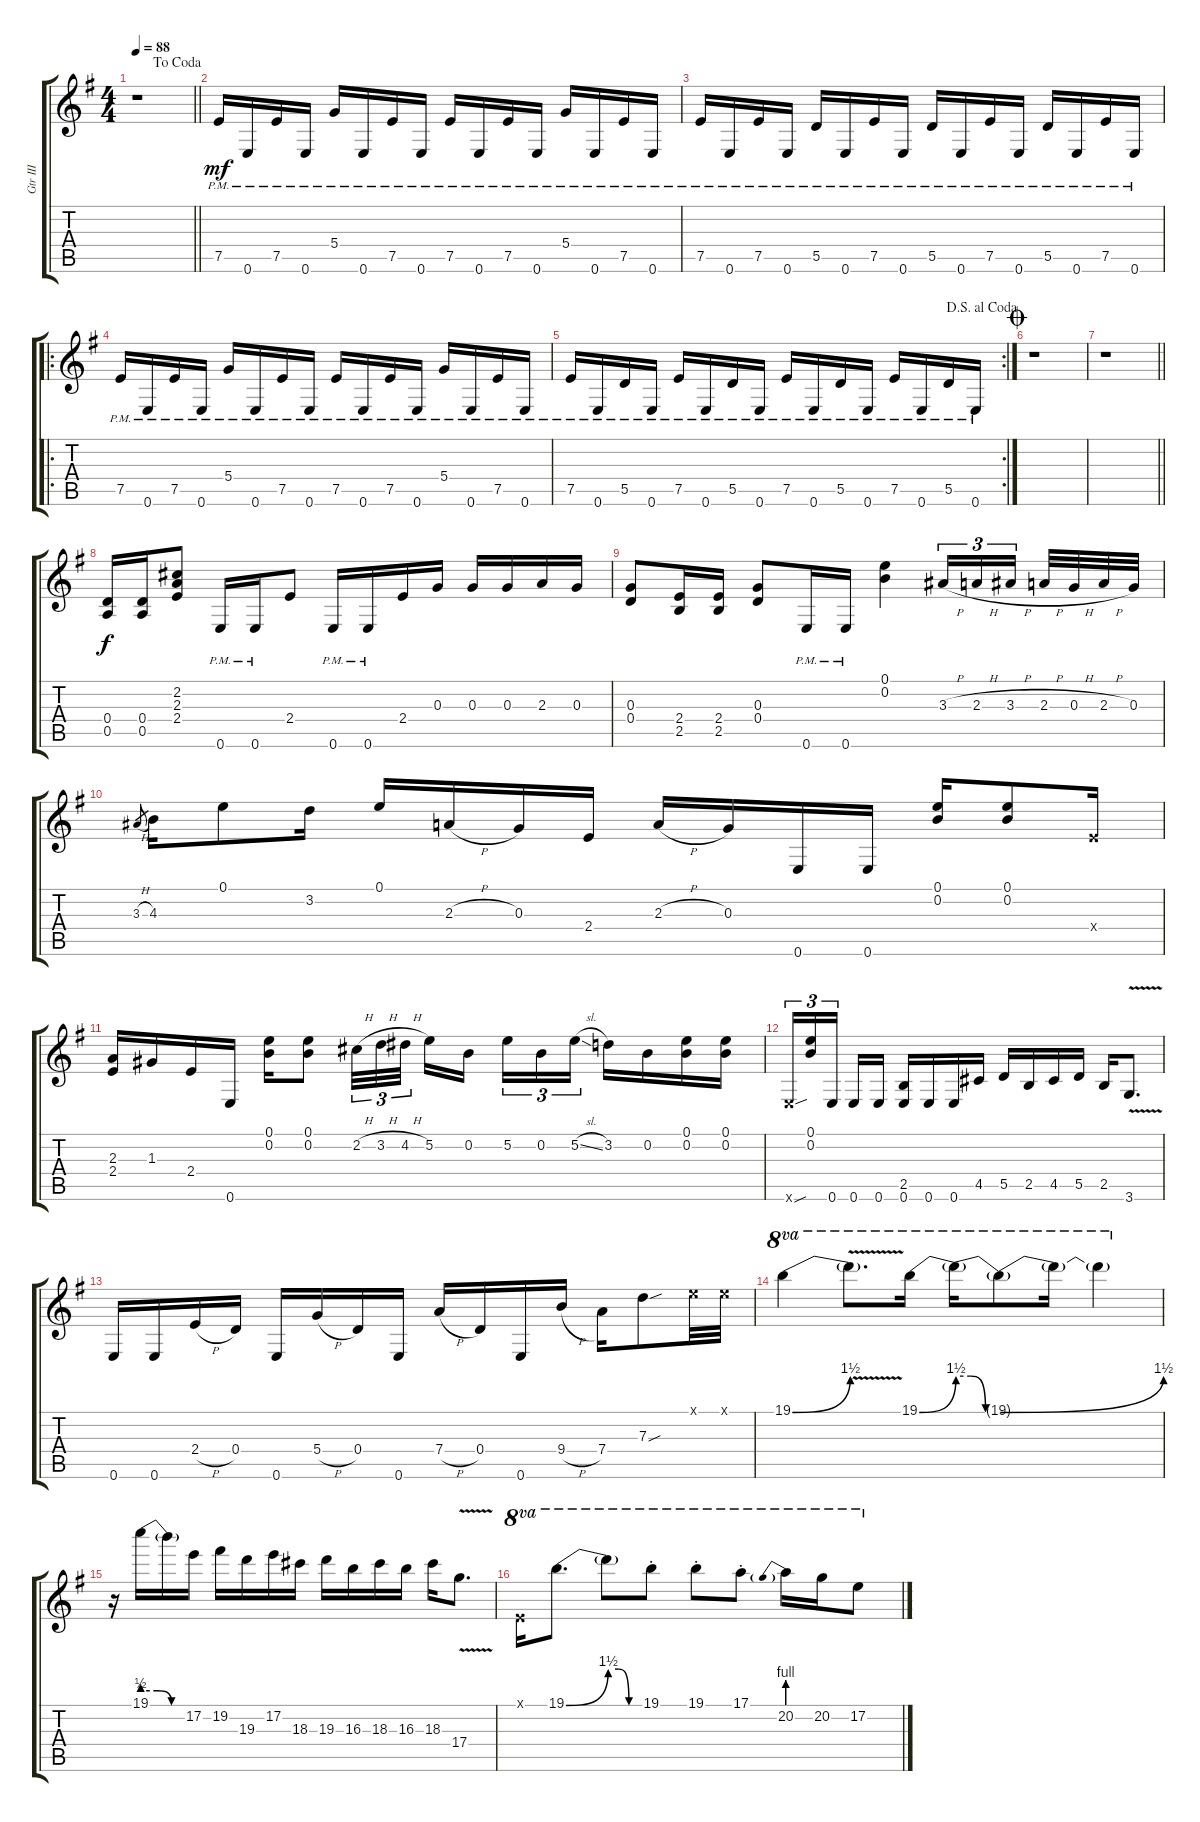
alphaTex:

\track ("Gtr III" "Gtr III") {instrument overdrivenguitar}
\staff {score tabs}
\tuning (E4 B3 G3 D3 A2 E2) {hide}
\ts (4 4)
\jump dacoda
\tempo 88
\clef g2
\barLineRight lightlight
\ks g
r.1{dy f} |
7.5{pm}.16{dy mf} 0.6{pm}.16 7.5{pm}.16 0.6{pm}.16 5.4{pm}.16 0.6{pm}.16 7.5{pm}.16 0.6{pm}.16 7.5{pm}.16 0.6{pm}.16 7.5{pm}.16 0.6{pm}.16 5.4{pm}.16 0.6{pm}.16 7.5{pm}.16 0.6{pm}.16 |
7.5{pm}.16 0.6{pm}.16 7.5{pm}.16 0.6{pm}.16 5.5{pm}.16 0.6{pm}.16 7.5{pm}.16 0.6{pm}.16 5.5{pm}.16 0.6{pm}.16 7.5{pm}.16 0.6{pm}.16 5.5{pm}.16 0.6{pm}.16 7.5{pm}.16 0.6{pm}.16 |
\ro
7.5{pm}.16 0.6{pm}.16 7.5{pm}.16 0.6{pm}.16 5.4{pm}.16 0.6{pm}.16 7.5{pm}.16 0.6{pm}.16 7.5{pm}.16 0.6{pm}.16 7.5{pm}.16 0.6{pm}.16 5.4{pm}.16 0.6{pm}.16 7.5{pm}.16 0.6{pm}.16 |
\rc 2
\jump dalsegnoalcoda
7.5{pm}.16 0.6{pm}.16 5.5{pm}.16 0.6{pm}.16 7.5{pm}.16 0.6{pm}.16 5.5{pm}.16 0.6{pm}.16 7.5{pm}.16 0.6{pm}.16 5.5{pm}.16 0.6{pm}.16 7.5{pm}.16 0.6{pm}.16 5.5{pm}.16 0.6{pm}.16 |
\jump coda
r.1 |
\barLineRight lightlight
r.1 |
(0.4 0.5).16{dy f} (0.4 0.5).16 (2.2 2.3 2.4).8 0.6{pm}.16 0.6{pm}.16 2.4.8 0.6{pm}.16 0.6{pm}.16 2.4.16 0.3.16 0.3.16 0.3.16 2.3.16 0.3.16 |
(0.3 0.4).8 (2.4 2.5).16 (2.4 2.5).16 (0.3 0.4).8 0.6{pm}.16 0.6{pm}.16 (0.1 0.2).4 3.3{h}.16{tu (3 2)} 2.3{h}.16{tu (3 2)} 3.3{h}.16{tu (3 2) beam splitsecondary} 2.3{h}.32 0.3{h}.32 2.3{h}.32 0.3.32 |
3.3{h}.8{gr} 4.3.16 0.1.8 3.2.16 0.1.16 2.3{h}.16 0.3.16 2.4.16 2.3{h}.16 0.3.16 0.6.16 0.6.16 (0.1 0.2).16 (0.1 0.2).8 2.4{x}.16 |
(2.3 2.4).16 1.3.16 2.4.16 0.6.16 (0.1 0.2).16 (0.1 0.2).8 2.2{h}.32{tu (3 2)} 3.2{h}.32{tu (3 2)} 4.2{h}.32{tu (3 2)} 5.2.16 0.2.16{beam splitsecondary} 5.2.16{tu (3 2)} 0.2.16{tu (3 2)} 5.2{sl}.16{tu (3 2)} 3.2.16 0.2.16 (0.1 0.2).16 (0.1 0.2).16 |
0.6{sou x}.16{tu (3 2)} (0.1 0.2).16{tu (3 2)} 0.6.16{tu (3 2) beam splitsecondary} 0.6.16 0.6.16 (2.5 0.6).16 0.6.16 0.6.16 4.5.16 5.5.16 2.5.16 4.5.16 5.5.16 2.5.16 3.6{v}.8{d} |
0.6.16 0.6.16 2.4{h}.16 0.4.16 0.6.16 5.4{h}.16 0.4.16 0.6.16 7.4{h}.16 0.4.16 0.6.16 9.4{h}.16 7.4.16 7.3{sou}.8 0.1{x}.32 0.1{x}.32 |
19.1{be (bend 0 0 60 6)}.4{ot 8va} 19.1{v t}.8{d ot 8va} 19.1{be (bend 0 0 60 6)}.16{ot 8va} 19.1{be (custom 0 6 20 6 40 0 60 0) t}.16{ot 8va} 19.1{be (bend 0 0 60 6) t}.8{ot 8va} 19.1{t}.16{ot 8va} 19.1{t}.4{ot 8va} |
r.16 19.1{be (custom 0 2 20 2 40 0 60 0)}.16 19.1{t}.16 17.2.16 19.2.16 19.3.16 17.2.16 18.3.16 19.3.16 16.3.16 18.3.16 16.3.16 18.3.16 17.4{v}.8{d} |
0.1{x}.16{ot 8va} 19.1{be (bend 0 0 60 6)}.8{d ot 8va} 19.1{be (custom 0 6 20 6 40 0 60 0) t}.8{ot 8va} 19.1{st}.8{ot 8va} 19.1{st}.8{ot 8va} 17.1{st}.8{ot 8va} 20.2{be (prebend 0 4 60 4)}.16{ot 8va} 20.2.16{ot 8va} 17.2.8{ot 8va}
